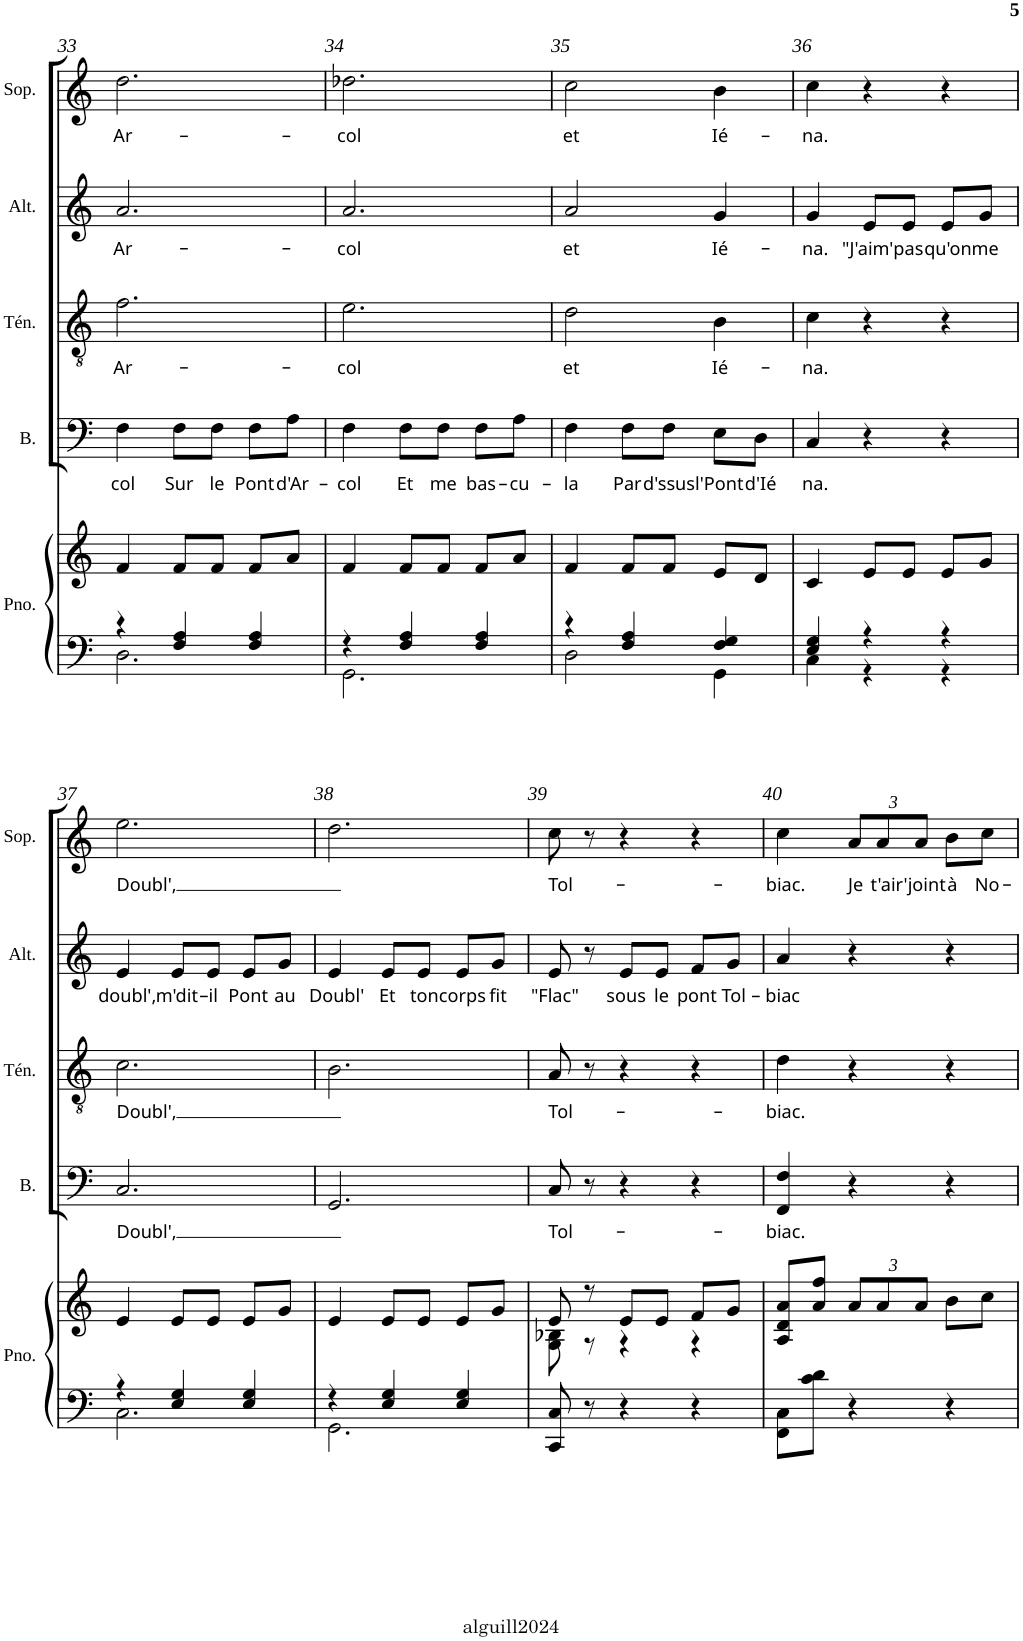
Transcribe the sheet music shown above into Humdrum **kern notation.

**kern	**kern	**kern	**text	**kern	**text	**kern	**text	**kern	**text
*part5	*part5	*part4	*part4	*part3	*part3	*part2	*part2	*part1	*part1
*staff6	*staff5	*staff4	*staff4	*staff3	*staff3	*staff2	*staff2	*staff1	*staff1
*I"Piano	*	*I"Basse	*	*I"Ténor	*	*I"Alto	*	*I"Soprano	*
*I'Pno.	*	*I'B.	*	*I'Tén.	*	*I'Alt.	*	*I'Sop.	*
!!LO:PB:g=z
*clefF4	*clefG2	*clefF4	*	*clefGv2	*	*clefG2	*	*clefG2	*
*k[]	*k[]	*k[]	*	*k[]	*	*k[]	*	*k[]	*
*M3/4	*M3/4	*M3/4	*	*M3/4	*	*M3/4	*	*M3/4	*
=33	=33	=33	=33	=33	=33	=33	=33	=33	=33
*^	*	*	*	*	*	*	*	*	*
!	!	!	!	!LO:LY:b	!	!LO:LY:b	!	!LO:LY:b	!	!LO:LY:b
4r	2.D\	4f/	4F\	col	2.f\	Ar-	2.a/	Ar-	2.dd\	Ar-
!	!	!	!	!LO:LY:b	!	!	!	!	!	!
4F/ 4A/	.	8f/L	8F\L	Sur	.	.	.	.	.	.
!	!	!	!	!LO:LY:b	!	!	!	!	!	!
.	.	8f/J	8F\J	le	.	.	.	.	.	.
!	!	!	!	!LO:LY:b	!	!	!	!	!	!
4F/ 4A/	.	8f/L	8F\L	Pont	.	.	.	.	.	.
!	!	!	!	!LO:LY:b	!	!	!	!	!	!
.	.	8a/J	8A\J	d'Ar-	.	.	.	.	.	.
=34	=34	=34	=34	=34	=34	=34	=34	=34	=34	=34
!	!	!	!	!LO:LY:b	!	!LO:LY:b	!	!LO:LY:b	!	!LO:LY:b
4r	2.GG\	4f/	4F\	-col	2.e\	-col	2.a/	-col	2.dd-X\	-col
!	!	!	!	!LO:LY:b	!	!	!	!	!	!
4F/ 4A/	.	8f/L	8F\L	Et	.	.	.	.	.	.
!	!	!	!	!LO:LY:b	!	!	!	!	!	!
.	.	8f/J	8F\J	me	.	.	.	.	.	.
!	!	!	!	!LO:LY:b	!	!	!	!	!	!
4F/ 4A/	.	8f/L	8F\L	bas-	.	.	.	.	.	.
!	!	!	!	!LO:LY:b	!	!	!	!	!	!
.	.	8a/J	8A\J	-cu-	.	.	.	.	.	.
=35	=35	=35	=35	=35	=35	=35	=35	=35	=35	=35
!	!	!	!	!LO:LY:b	!	!LO:LY:b	!	!LO:LY:b	!	!LO:LY:b
4r	2D\	4f/	4F\	-la	2d\	et	2a/	et	2cc\	et
!	!	!	!	!LO:LY:b	!	!	!	!	!	!
4F/ 4A/	.	8f/L	8F\L	Par	.	.	.	.	.	.
!	!	!	!	!LO:LY:b	!	!	!	!	!	!
.	.	8f/J	8F\J	d'ssus	.	.	.	.	.	.
!	!	!	!	!LO:LY:b	!	!LO:LY:b	!	!LO:LY:b	!	!LO:LY:b
4F/ 4G/	4GG\	8e/L	8E\L	l'Pont	4B\	Ié-	4g/	Ié-	4b\	Ié-
!	!	!	!	!LO:LY:b	!	!	!	!	!	!
.	.	8d/J	8D\J	d'Ié	.	.	.	.	.	.
=36	=36	=36	=36	=36	=36	=36	=36	=36	=36	=36
!	!	!	!	!LO:LY:b	!	!LO:LY:b	!	!LO:LY:b	!	!LO:LY:b
4E/ 4G/	4C\	4c/	4C/	na.	4c\	-na.	4g/	-na.	4cc\	-na.
!	!	!	!	!	!	!	!	!LO:LY:b	!	!
4r	4r	8e/L	4r	.	4r	.	8e/L	"J'aim'	4r	.
!	!	!	!	!	!	!	!	!LO:LY:b	!	!
.	.	8e/J	.	.	.	.	8e/J	pas	.	.
!	!	!	!	!	!	!	!	!LO:LY:b	!	!
4r	4r	8e/L	4r	.	4r	.	8e/L	qu'on	4r	.
!	!	!	!	!	!	!	!	!LO:LY:b	!	!
.	.	8g/J	.	.	.	.	8g/J	me	.	.
!!LO:LB:g=z
=37	=37	=37	=37	=37	=37	=37	=37	=37	=37	=37
!	!	!	!	!LO:LY:b	!	!LO:LY:b	!	!LO:LY:b	!	!LO:LY:b
4r	2.C\	4e/	2.C/	Doubl',	2.c\	Doubl',	4e/	doubl',	2.ee\	Doubl',
!	!	!	!	!	!	!	!	!LO:LY:b	!	!
4E/ 4G/	.	8e/L	.	.	.	.	8e/L	m'dit-	.	.
!	!	!	!	!	!	!	!	!LO:LY:b	!	!
.	.	8e/J	.	.	.	.	8e/J	-il	.	.
!	!	!	!	!	!	!	!	!LO:LY:b	!	!
4E/ 4G/	.	8e/L	.	.	.	.	8e/L	Pont	.	.
!	!	!	!	!	!	!	!	!LO:LY:b	!	!
.	.	8g/J	.	.	.	.	8g/J	au	.	.
=38	=38	=38	=38	=38	=38	=38	=38	=38	=38	=38
!	!	!	!	!	!	!	!	!LO:LY:b	!	!
4r	2.GG\	4e/	2.GG/	.	2.B\	.	4e/	Doubl'	2.dd\	.
!	!	!	!	!	!	!	!	!LO:LY:b	!	!
4E/ 4G/	.	8e/L	.	.	.	.	8e/L	Et	.	.
!	!	!	!	!	!	!	!	!LO:LY:b	!	!
.	.	8e/J	.	.	.	.	8e/J	ton	.	.
!	!	!	!	!	!	!	!	!LO:LY:b	!	!
4E/ 4G/	.	8e/L	.	.	.	.	8e/L	corps	.	.
!	!	!	!	!	!	!	!	!LO:LY:b	!	!
.	.	8g/J	.	.	.	.	8g/J	fit	.	.
*v	*v	*	*	*	*	*	*	*	*	*
=39	=39	=39	=39	=39	=39	=39	=39	=39	=39
*	*^	*	*	*	*	*	*	*	*
!	!	!	!	!LO:LY:b	!	!LO:LY:b	!	!LO:LY:b	!	!LO:LY:b
8CC/ 8C/	8e/	8G\ 8B-X\	8C/	Tol-	8A/	Tol-	8e/	"Flac"	8cc\	Tol-
8r	8r	8r	8r	.	8r	.	8r	.	8r	.
!	!	!	!	!	!	!	!	!LO:LY:b	!	!
4r	8e/L	4r	4r	.	4r	.	8e/L	sous	4r	.
!	!	!	!	!	!	!	!	!LO:LY:b	!	!
.	8e/J	.	.	.	.	.	8e/J	le	.	.
!	!	!	!	!	!	!	!	!LO:LY:b	!	!
4r	8f/L	4r	4r	.	4r	.	8f/L	pont	4r	.
!	!	!	!	!	!	!	!	!LO:LY:b	!	!
.	8g/J	.	.	.	.	.	8g/J	Tol-	.	.
*	*v	*v	*	*	*	*	*	*	*	*
=40	=40	=40	=40	=40	=40	=40	=40	=40	=40
!	!	!	!LO:LY:b	!	!LO:LY:b	!	!LO:LY:b	!	!LO:LY:b
8FF\ 8C\L	8A/ 8d/ 8a/L	4FF/ 4F/	-biac.	4d\	-biac.	4a/	-biac	4cc\	-biac.
8c\ 8d\J	8a/ 8ff/J	.	.	.	.	.	.	.	.
*	*Xbrackettup	*	*	*	*	*	*	*Xbrackettup	*
!	!	!	!	!	!	!	!	!	!LO:LY:b
4r	12a/L	4r	.	4r	.	4r	.	12a/L	Je
!	!	!	!	!	!	!	!	!	!LO:LY:b
.	12a/	.	.	.	.	.	.	12a/	t'ai
!	!	!	!	!	!	!	!	!	!LO:LY:b
.	12a/J	.	.	.	.	.	.	12a/J	r'joint
!	!	!	!	!	!	!	!	!	!LO:LY:b
4r	8b\L	4r	.	4r	.	4r	.	8b\L	à
!	!	!	!	!	!	!	!	!	!LO:LY:b
.	8cc\J	.	.	.	.	.	.	8cc\J	No-
=	=	=	=	=	=	=	=	=	=
*-	*-	*-	*-	*-	*-	*-	*-	*-	*-
